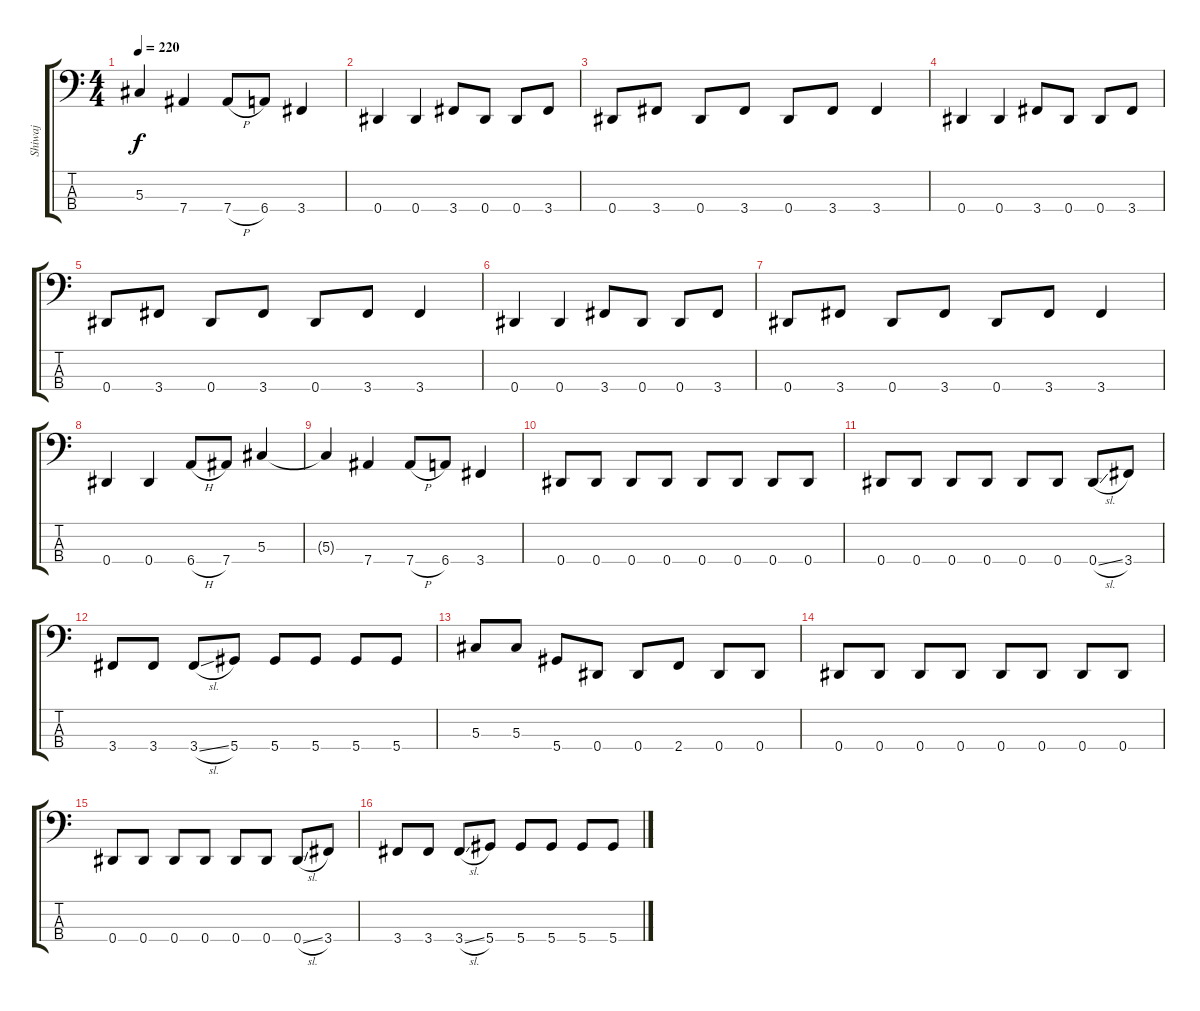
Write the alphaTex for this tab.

\track ("Shiwaj" "Shiwaj") {instrument electricbasspick}
\staff {score tabs}
\tuning (Gb2 Db2 Ab1 Eb1) {hide}
\ts (4 4)
\tempo 220
\clef f4
\ks c
5.3{t}.4{dy f} 7.4.4 7.4{h}.8 6.4.8 3.4.4 |
0.4.4 0.4.4 3.4.8 0.4.8 0.4.8 3.4.8 |
0.4.8 3.4.8 0.4.8 3.4.8 0.4.8 3.4.8 3.4.4 |
0.4.4 0.4.4 3.4.8 0.4.8 0.4.8 3.4.8 |
0.4.8 3.4.8 0.4.8 3.4.8 0.4.8 3.4.8 3.4.4 |
0.4.4 0.4.4 3.4.8 0.4.8 0.4.8 3.4.8 |
0.4.8 3.4.8 0.4.8 3.4.8 0.4.8 3.4.8 3.4.4 |
0.4.4 0.4.4 6.4{h}.8 7.4.8 5.3.4 |
5.3{t}.4 7.4.4 7.4{h}.8 6.4.8 3.4.4 |
0.4.8 0.4.8 0.4.8 0.4.8 0.4.8 0.4.8 0.4.8 0.4.8 |
0.4.8 0.4.8 0.4.8 0.4.8 0.4.8 0.4.8 0.4{sl}.8 3.4.8 |
3.4.8 3.4.8 3.4{sl}.8 5.4.8 5.4.8 5.4.8 5.4.8 5.4.8 |
5.3.8 5.3.8 5.4.8 0.4.8 0.4.8 2.4.8 0.4.8 0.4.8 |
0.4.8 0.4.8 0.4.8 0.4.8 0.4.8 0.4.8 0.4.8 0.4.8 |
0.4.8 0.4.8 0.4.8 0.4.8 0.4.8 0.4.8 0.4{sl}.8 3.4.8 |
3.4.8 3.4.8 3.4{sl}.8 5.4.8 5.4.8 5.4.8 5.4.8 5.4.8
